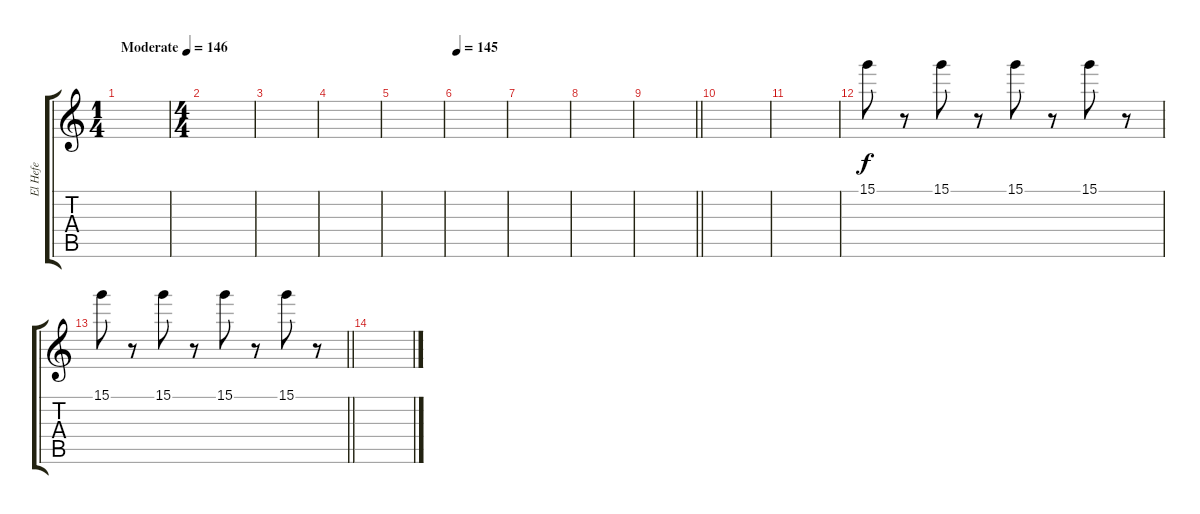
\track ("El Hefe" "El Hefe") {instrument overdrivenguitar}
\staff {score tabs}
\tuning (E4 B3 G3 D3 A2 E2) {hide}
\ts (1 4)
\tempo (146 "Moderate")
\clef g2
\ks c
|
\ts (4 4)
|
|
|
|
\tempo 145
|
|
|
\barLineRight lightlight
|
\section ("" "")
|
|
15.1.8 r.8 15.1.8 r.8 15.1.8 r.8 15.1.8 r.8 |
\barLineRight lightlight
15.1.8 r.8 15.1.8 r.8 15.1.8 r.8 15.1.8 r.8 |
\section ("" "")
